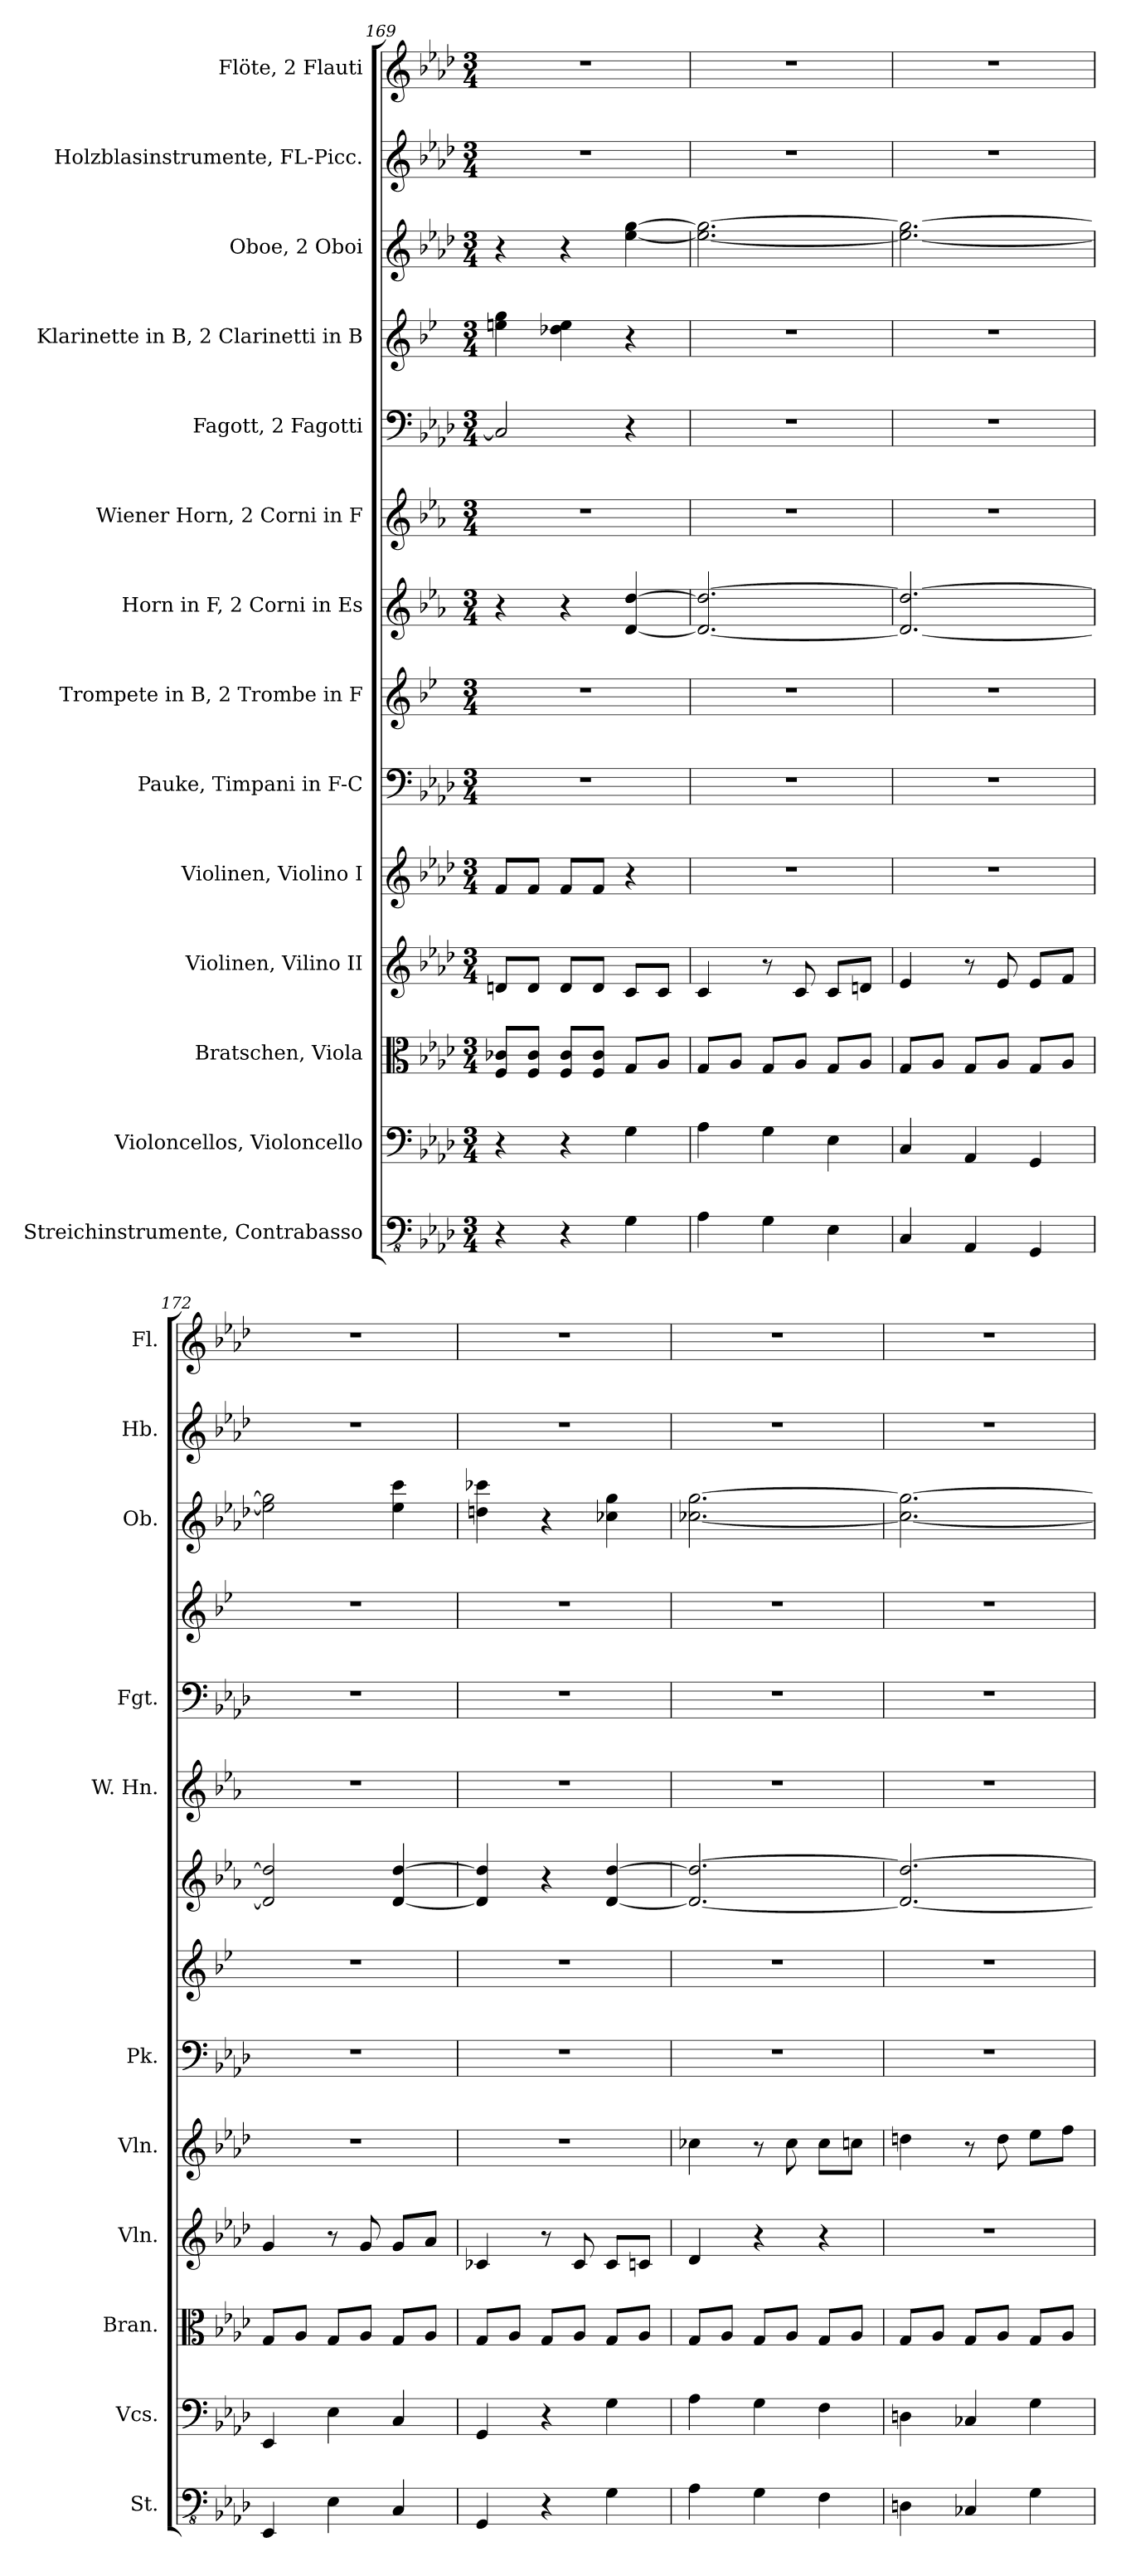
**kern	**kern	**kern	**kern	**kern	**kern	**kern	**kern	**kern	**kern	**kern	**kern	**kern	**kern
*part14	*part13	*part12	*part11	*part10	*part9	*part8	*part7	*part6	*part5	*part4	*part3	*part2	*part1
*staff14	*staff13	*staff12	*staff11	*staff10	*staff9	*staff8	*staff7	*staff6	*staff5	*staff4	*staff3	*staff2	*staff1
*I"Streichinstrumente, Contrabasso	*I"Violoncellos, Violoncello	*I"Bratschen, Viola	*I"Violinen, Vilino II	*I"Violinen, Violino I	*I"Pauke, Timpani in F-C	*I"Trompete in B, 2 Trombe in F	*I"Horn in F, 2 Corni in Es	*I"Wiener Horn, 2 Corni in F	*I"Fagott, 2 Fagotti	*I"Klarinette in B, 2 Clarinetti in B	*I"Oboe, 2 Oboi	*I"Holzblasinstrumente, FL-Picc.	*I"Flöte, 2 Flauti
*I'St.	*I'Vcs.	*I'Bran.	*I'Vln.	*I'Vln.	*I'Pk.	*	*	*I'W. Hn.	*I'Fgt.	*	*I'Ob.	*I'Hb.	*I'Fl.
!!LO:PB:g=z
*clefFv4	*clefF4	*clefC3	*clefG2	*clefG2	*clefF4	*clefG2	*clefG2	*clefG2	*clefF4	*clefG2	*clefG2	*clefG2	*clefG2
*	*	*	*	*	*	*ITrd1c2	*ITrd4c7	*ITrd4c7	*	*ITrd1c2	*	*	*
*k[b-e-a-d-]	*k[b-e-a-d-]	*k[b-e-a-d-]	*k[b-e-a-d-]	*k[b-e-a-d-]	*k[b-e-a-d-]	*k[b-e-a-d-]	*k[b-e-a-d-]	*k[b-e-a-d-]	*k[b-e-a-d-]	*k[b-e-a-d-]	*k[b-e-a-d-]	*k[b-e-a-d-]	*k[b-e-a-d-]
*M3/4	*M3/4	*M3/4	*M3/4	*M3/4	*M3/4	*M3/4	*M3/4	*M3/4	*M3/4	*M3/4	*M3/4	*M3/4	*M3/4
=169	=169	=169	=169	=169	=169	=169	=169	=169	=169	=169	=169	=169	=169
4r	4r	8F/ 8c-X/L	8dn/L	8f/L	2.r	2.r	4r	2.r	2C-/]	4ddn\ 4ff\	4r	2.r	2.r
.	.	8F/ 8c-/J	8d/J	8f/J	.	.	.	.	.	.	.	.	.
4r	4r	8F/ 8c-/L	8d/L	8f/L	.	.	4r	.	.	4cc-X\ 4dd\	4r	.	.
.	.	8F/ 8c-/J	8d/J	8f/J	.	.	.	.	.	.	.	.	.
4GG\	4G\	8G/L	8c/L	4r	.	.	[4G/ [4g/	.	4r	4r	[4ee-\ [4gg\	.	.
.	.	8A-/J	8c/J	.	.	.	.	.	.	.	.	.	.
=170	=170	=170	=170	=170	=170	=170	=170	=170	=170	=170	=170	=170	=170
4AA-\	4A-\	8G/L	4c/	2.r	2.r	2.r	2.G/_ 2.g/_	2.r	2.r	2.r	2.ee-\_ 2.gg\_	2.r	2.r
.	.	8A-/J	.	.	.	.	.	.	.	.	.	.	.
4GG\	4G\	8G/L	8r	.	.	.	.	.	.	.	.	.	.
.	.	8A-/J	8c/	.	.	.	.	.	.	.	.	.	.
4EE-\	4E-\	8G/L	8c/L	.	.	.	.	.	.	.	.	.	.
.	.	8A-/J	8dn/J	.	.	.	.	.	.	.	.	.	.
=171	=171	=171	=171	=171	=171	=171	=171	=171	=171	=171	=171	=171	=171
4CC/	4C/	8G/L	4e-/	2.r	2.r	2.r	2.G/_ 2.g/_	2.r	2.r	2.r	2.ee-\_ 2.gg\_	2.r	2.r
.	.	8A-/J	.	.	.	.	.	.	.	.	.	.	.
4AAA-/	4AA-/	8G/L	8r	.	.	.	.	.	.	.	.	.	.
.	.	8A-/J	8e-/	.	.	.	.	.	.	.	.	.	.
4GGG/	4GG/	8G/L	8e-/L	.	.	.	.	.	.	.	.	.	.
.	.	8A-/J	8f/J	.	.	.	.	.	.	.	.	.	.
=172	=172	=172	=172	=172	=172	=172	=172	=172	=172	=172	=172	=172	=172
4EEE-/	4EE-/	8G/L	4g/	2.r	2.r	2.r	2G/] 2g/]	2.r	2.r	2.r	2ee-\] 2gg\]	2.r	2.r
.	.	8A-/J	.	.	.	.	.	.	.	.	.	.	.
4EE-\	4E-\	8G/L	8r	.	.	.	.	.	.	.	.	.	.
.	.	8A-/J	8g/	.	.	.	.	.	.	.	.	.	.
4CC/	4C/	8G/L	8g/L	.	.	.	[4G/ [4g/	.	.	.	4ee-\ 4ccc\	.	.
.	.	8A-/J	8a-/J	.	.	.	.	.	.	.	.	.	.
=173	=173	=173	=173	=173	=173	=173	=173	=173	=173	=173	=173	=173	=173
4GGG/	4GG/	8G/L	4c-X/	2.r	2.r	2.r	4G/] 4g/]	2.r	2.r	2.r	4ddn\ 4ccc-X\	2.r	2.r
.	.	8A-/J	.	.	.	.	.	.	.	.	.	.	.
4r	4r	8G/L	8r	.	.	.	4r	.	.	.	4r	.	.
.	.	8A-/J	8c-/	.	.	.	.	.	.	.	.	.	.
4GG\	4G\	8G/L	8c-/L	.	.	.	[4G/ [4g/	.	.	.	4cc-X\ 4gg\	.	.
.	.	8A-/J	8cn/J	.	.	.	.	.	.	.	.	.	.
!!LO:PB:g=z
=174	=174	=174	=174	=174	=174	=174	=174	=174	=174	=174	=174	=174	=174
4AA-\	4A-\	8G/L	4d-/	4cc-X\	2.r	2.r	2.G/_ 2.g/_	2.r	2.r	2.r	[2.cc-X\ [2.gg\	2.r	2.r
.	.	8A-/J	.	.	.	.	.	.	.	.	.	.	.
4GG\	4G\	8G/L	4r	8r	.	.	.	.	.	.	.	.	.
.	.	8A-/J	.	8cc-\	.	.	.	.	.	.	.	.	.
4FF\	4F\	8G/L	4r	8cc-\L	.	.	.	.	.	.	.	.	.
.	.	8A-/J	.	8ccn\J	.	.	.	.	.	.	.	.	.
=175	=175	=175	=175	=175	=175	=175	=175	=175	=175	=175	=175	=175	=175
4DDn\	4Dn\	8G/L	2.r	4ddn\	2.r	2.r	2.G/_ 2.g/_	2.r	2.r	2.r	2.cc-\_ 2.gg\_	2.r	2.r
.	.	8A-/J	.	.	.	.	.	.	.	.	.	.	.
4CC-X/	4C-X/	8G/L	.	8r	.	.	.	.	.	.	.	.	.
.	.	8A-/J	.	8dd\	.	.	.	.	.	.	.	.	.
4GG\	4G\	8G/L	.	8ee-\L	.	.	.	.	.	.	.	.	.
.	.	8A-/J	.	8ff\J	.	.	.	.	.	.	.	.	.
=	=	=	=	=	=	=	=	=	=	=	=	=	=
*-	*-	*-	*-	*-	*-	*-	*-	*-	*-	*-	*-	*-	*-
